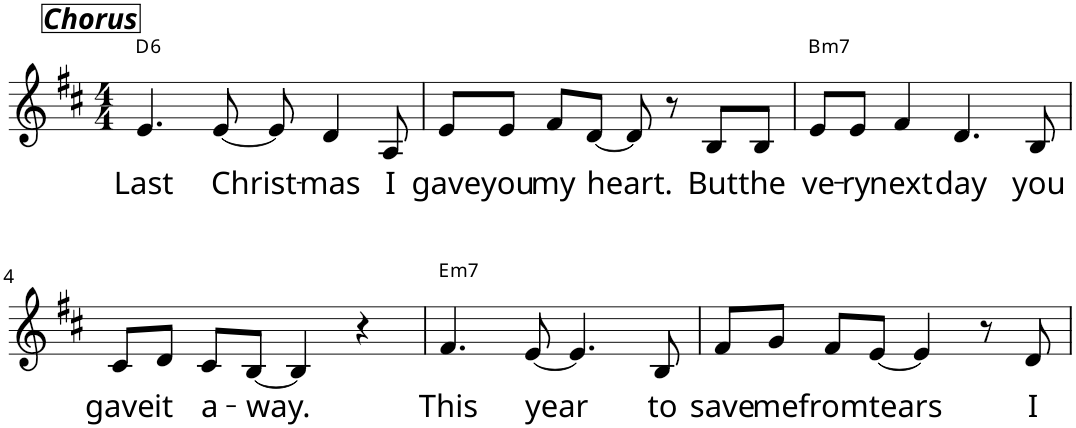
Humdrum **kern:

**kern	**text	**harte
*part1	*part1	*part1
*staff1	*staff1	*
*clefG2	*	*
*k[f#c#]	*	*
*D:	*	*
*M4/4	*	*
=1	=1	=1
!LO:TX:a:Bi:t=Chorus	!	!
!	!LO:LY:b	!LO:H:kt=6
4.e/	Last	D:maj6
!	!LO:LY:b	!
[8e/	Christ-	.
8e/]	.	.
!	!LO:LY:b	!
4d/	-mas	.
!	!LO:LY:b	!
8A/	I	.
=2	=2	=2
!	!LO:LY:b	!
8e/L	gave	.
!	!LO:LY:b	!
8e/J	you	.
!	!LO:LY:b	!
8f#/L	my	.
!	!LO:LY:b	!
[8d/J	heart.	.
8d/]	.	.
8r	.	.
!	!LO:LY:b	!
8B/L	But	.
!	!LO:LY:b	!
8B/J	the	.
=3	=3	=3
!	!LO:LY:b	!LO:H:kt=m7
8e/L	ve-	B:min7
!	!LO:LY:b	!
8e/J	-ry	.
!	!LO:LY:b	!
4f#/	next	.
!	!LO:LY:b	!
4.d/	day	.
!	!LO:LY:b	!
8B/	you	.
!!LO:LB:g=z
=4	=4	=4
!	!LO:LY:b	!
8c#/L	gave	.
!	!LO:LY:b	!
8d/J	it	.
!	!LO:LY:b	!
8c#/L	a-	.
!	!LO:LY:b	!
[8B/J	-way.	.
4B/]	.	.
4r	.	.
=5	=5	=5
!	!LO:LY:b	!LO:H:kt=m7
4.f#/	This	E:min7
!	!LO:LY:b	!
[8e/	year	.
4.e/]	.	.
!	!LO:LY:b	!
8B/	to	.
=6	=6	=6
!	!LO:LY:b	!
8f#/L	save	.
!	!LO:LY:b	!
8g/J	me	.
!	!LO:LY:b	!
8f#/L	from	.
!	!LO:LY:b	!
[8e/J	tears	.
4e/]	.	.
8r	.	.
!	!LO:LY:b	!
8d/	I	.
=	=	=
*-	*-	*-
